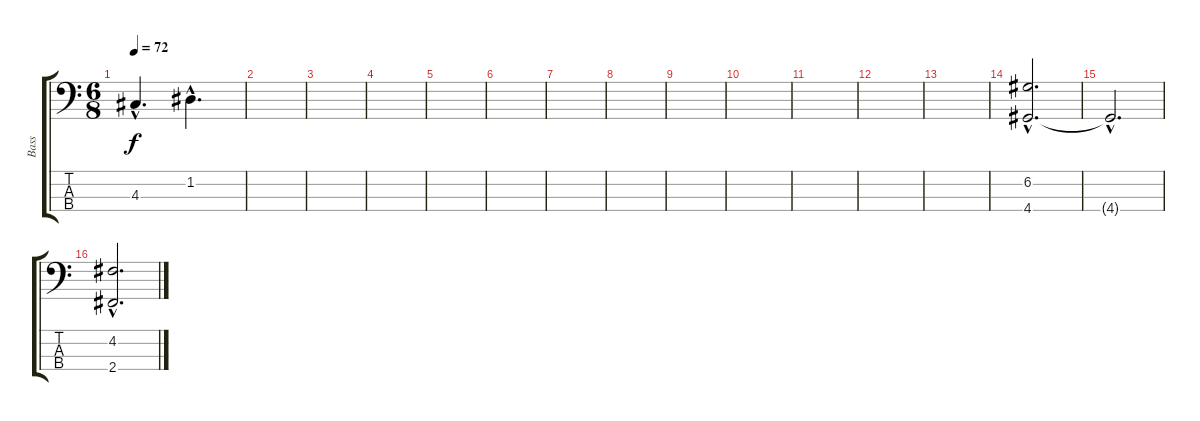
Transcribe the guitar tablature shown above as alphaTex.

\track ("Bass" "Bass") {instrument electricbasspick}
\staff {score tabs}
\tuning (G2 D2 A1 E1) {hide}
\ts (6 8)
\tempo 72
\clef f4
\ks c
4.3{hac}.4{d dy f} 1.2{hac}.4{d} |
|
|
|
|
|
|
|
|
|
|
|
|
(6.2{hac} 4.4{hac}).2{d} |
4.4{hac t}.2{d} |
(4.2{hac} 2.4{hac}).2{d}
